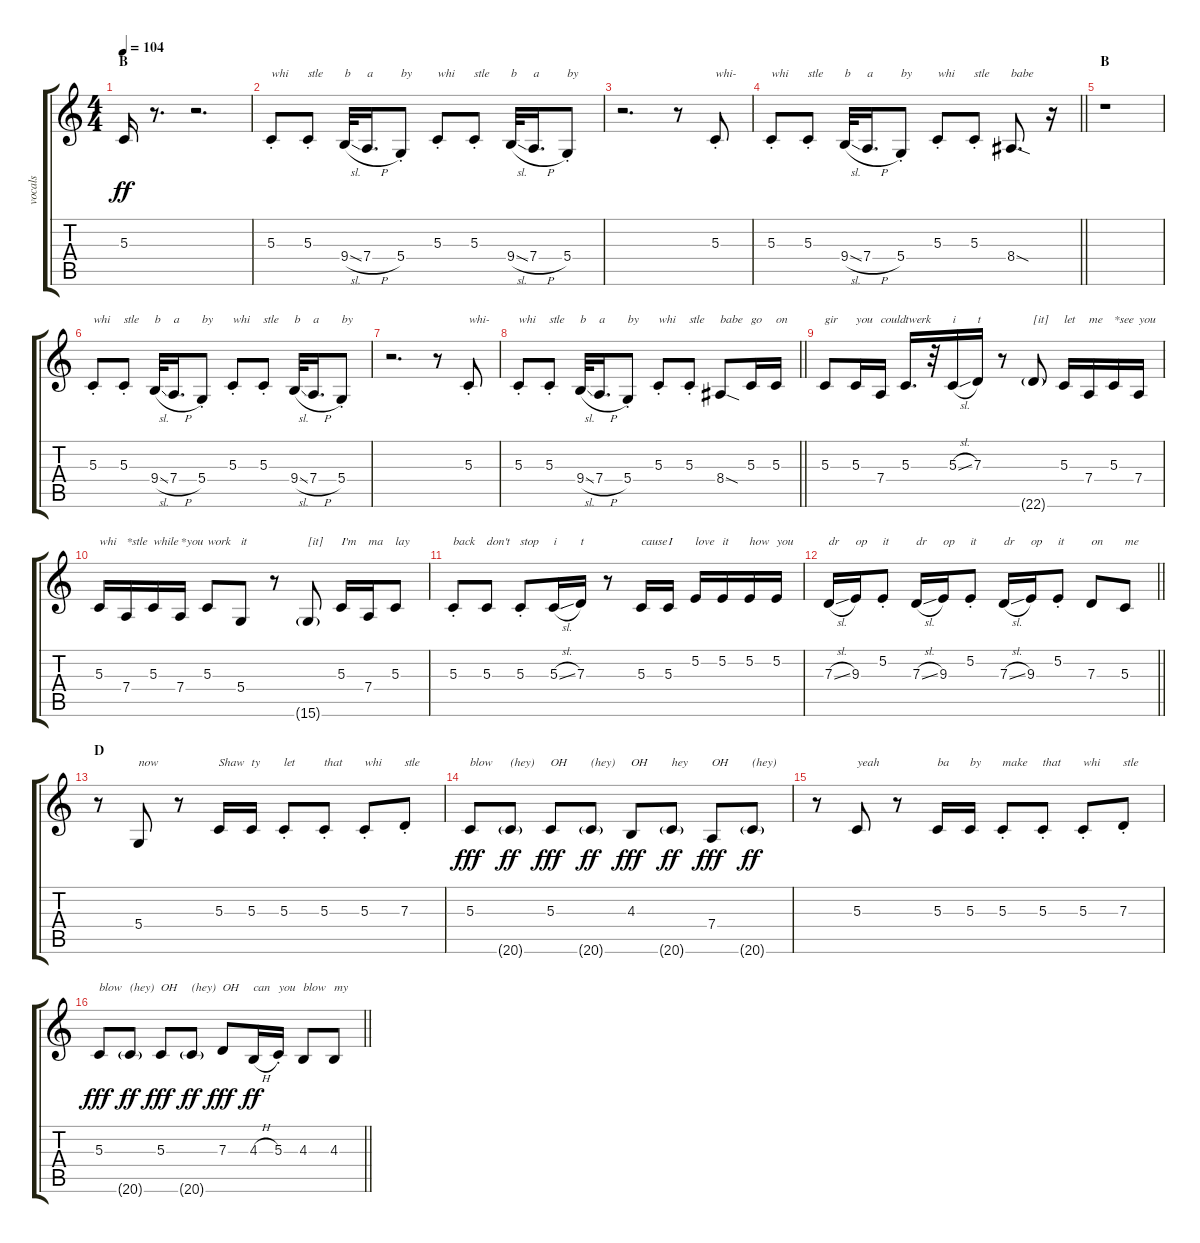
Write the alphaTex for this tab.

\track ("vocals" "vocals") {solo instrument lead1square}
\staff {score tabs}
\tuning (E4 B3 G3 D3 A2 E2) {hide}
\ts (4 4)
\section ("" "B")
\tempo 104
\clef g2
\ks c
5.3{t}.16{dy ff} r.8{d} r.2{d} |
5.3{st}.8{txt "whi"} 5.3{st}.8{txt "stle"} 9.4{sl}.32{txt "b"} 7.4{h}.16{d txt "a"} 5.4{st}.8{txt "by"} 5.3{st}.8{txt "whi"} 5.3{st}.8{txt "stle"} 9.4{sl}.32{txt "b"} 7.4{h}.16{d txt "a"} 5.4{st}.8{txt "by"} |
r.2{d} r.8 5.3{st}.8{txt "whi-"} |
\barLineRight lightlight
5.3{st}.8{txt "whi"} 5.3{st}.8{txt "stle"} 9.4{sl}.32{txt "b"} 7.4{h}.16{d txt "a"} 5.4{st}.8{txt "by"} 5.3{st}.8{txt "whi"} 5.3{st}.8{txt "stle"} 8.4{sod}.8{d txt "babe"} r.16 |
\section ("" "B")
r.1 |
5.3{st}.8{txt "whi"} 5.3{st}.8{txt "stle"} 9.4{sl}.32{txt "b"} 7.4{h}.16{d txt "a"} 5.4{st}.8{txt "by"} 5.3{st}.8{txt "whi"} 5.3{st}.8{txt "stle"} 9.4{sl}.32{txt "b"} 7.4{h}.16{d txt "a"} 5.4{st}.8{txt "by"} |
r.2{d} r.8 5.3{st}.8{txt "whi-"} |
\barLineRight lightlight
5.3{st}.8{txt "whi"} 5.3{st}.8{txt "stle"} 9.4{sl}.32{txt "b"} 7.4{h}.16{d txt "a"} 5.4{st}.8{txt "by"} 5.3{st}.8{txt "whi"} 5.3{st}.8{txt "stle"} 8.4{sod}.8{txt "babe"} 5.3.16{txt "go"} 5.3.16{txt "on"} |
5.3.8{txt "gir"} 5.3.16{txt "you"} 7.4.16{txt "could"} 5.3.16{d txt "twerk"} r.32 5.3{sl}.16{txt "i"} 7.3.16{txt "t"} r.8 22.6{g}.8{txt "[it]"} 5.3.16{txt "let"} 7.4.16{txt "me"} 5.3.16{txt "*see"} 7.4.16{txt "you"} |
5.3.16{txt "whi"} 7.4.16{txt "*stle"} 5.3.16{txt "while"} 7.4.16{txt "*you"} 5.3.8{txt "work"} 5.4.8{txt "it"} r.8 15.6{g}.8{txt "[it]"} 5.3.16{txt "I'm"} 7.4.16{txt "ma"} 5.3.8{txt "lay"} |
5.3{st}.8{txt "back"} 5.3.8{txt "don't"} 5.3{st}.8{txt "stop"} 5.3{sl}.16{txt "i"} 7.3.16{txt "t"} r.8 5.3.16{txt "cause"} 5.3.16{txt "I"} 5.2.16{txt "love"} 5.2.16{txt "it"} 5.2.16{txt "how"} 5.2.16{txt "you"} |
\barLineRight lightlight
7.3{sl}.16{txt "dr"} 9.3.16{txt "op"} 5.2{st}.8{txt "it"} 7.3{sl}.16{txt "dr"} 9.3.16{txt "op"} 5.2{st}.8{txt "it"} 7.3{sl}.16{txt "dr"} 9.3.16{txt "op"} 5.2{st}.8{txt "it"} 7.3.8{txt "on"} 5.3.8{txt "me"} |
\section ("" "D")
r.8 5.4.8{txt "now"} r.8 5.3.16{txt "Shaw"} 5.3.16{txt "ty"} 5.3{st}.8{txt "let"} 5.3{st}.8{txt "that"} 5.3{st}.8{txt "whi"} 7.3{st}.8{txt "stle"} |
5.3.8{txt "blow" dy fff} 20.6{g}.8{txt "(hey)" dy ff} 5.3.8{txt "OH" dy fff} 20.6{g}.8{txt "(hey)" dy ff} 4.3.8{txt "OH" dy fff} 20.6{g}.8{txt "hey" dy ff} 7.4.8{txt "OH" dy fff} 20.6{g}.8{txt "(hey)" dy ff} |
r.8 5.3.8{txt "yeah"} r.8 5.3.16{txt "ba"} 5.3.16{txt "by"} 5.3{st}.8{txt "make"} 5.3{st}.8{txt "that"} 5.3{st}.8{txt "whi"} 7.3{st}.8{txt "stle"} |
\barLineRight lightlight
5.3.8{txt "blow" dy fff} 20.6{g}.8{txt "(hey)" dy ff} 5.3.8{txt "OH" dy fff} 20.6{g}.8{txt "(hey)" dy ff} 7.3.8{txt "OH" dy fff} 4.3{h}.16{txt "can" dy ff} 5.3{st}.16{txt "you"} 4.3.8{txt "blow"} 4.3.8{txt "my"}
